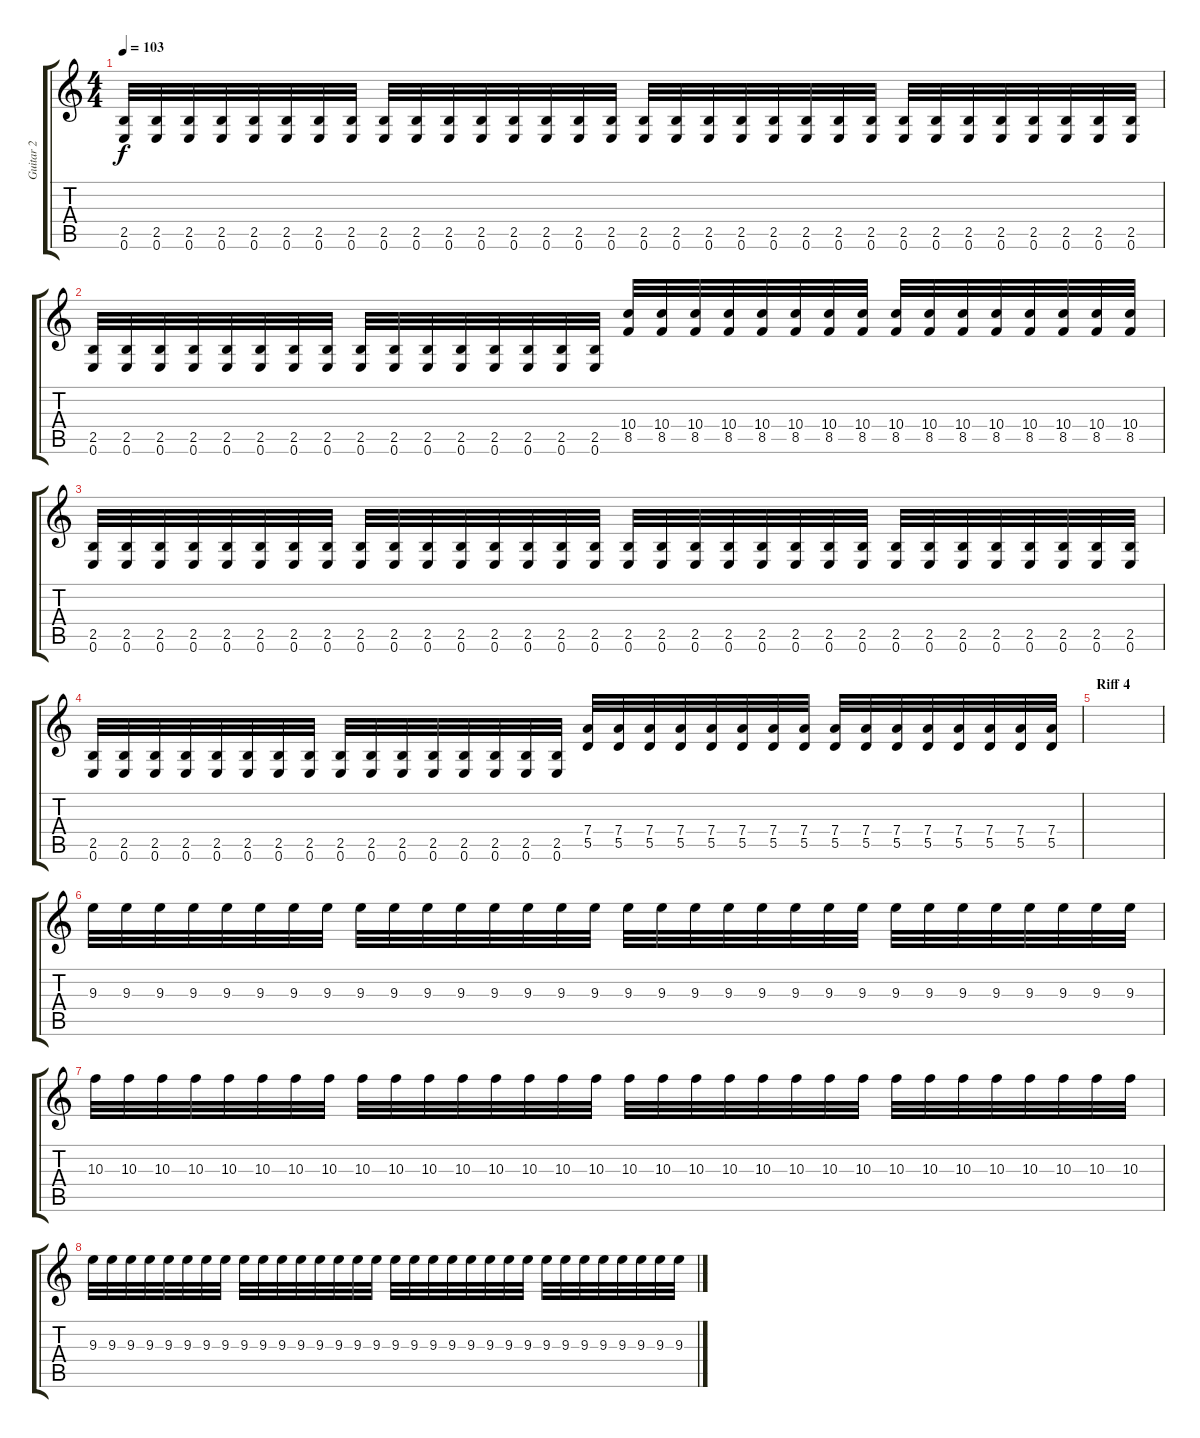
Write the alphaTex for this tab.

\track ("Guitar 2" "Guitar 2") {instrument overdrivenguitar}
\staff {score tabs}
\tuning (E4 B3 G3 D3 A2 E2) {hide}
\ts (4 4)
\tempo 103
\clef g2
\ks c
(2.5 0.6).32{dy f} (2.5 0.6).32 (2.5 0.6).32 (2.5 0.6).32 (2.5 0.6).32 (2.5 0.6).32 (2.5 0.6).32 (2.5 0.6).32 (2.5 0.6).32 (2.5 0.6).32 (2.5 0.6).32 (2.5 0.6).32 (2.5 0.6).32 (2.5 0.6).32 (2.5 0.6).32 (2.5 0.6).32 (2.5 0.6).32 (2.5 0.6).32 (2.5 0.6).32 (2.5 0.6).32 (2.5 0.6).32 (2.5 0.6).32 (2.5 0.6).32 (2.5 0.6).32 (2.5 0.6).32 (2.5 0.6).32 (2.5 0.6).32 (2.5 0.6).32 (2.5 0.6).32 (2.5 0.6).32 (2.5 0.6).32 (2.5 0.6).32 |
(2.5 0.6).32 (2.5 0.6).32 (2.5 0.6).32 (2.5 0.6).32 (2.5 0.6).32 (2.5 0.6).32 (2.5 0.6).32 (2.5 0.6).32 (2.5 0.6).32 (2.5 0.6).32 (2.5 0.6).32 (2.5 0.6).32 (2.5 0.6).32 (2.5 0.6).32 (2.5 0.6).32 (2.5 0.6).32 (10.4 8.5).32 (10.4 8.5).32 (10.4 8.5).32 (10.4 8.5).32 (10.4 8.5).32 (10.4 8.5).32 (10.4 8.5).32 (10.4 8.5).32 (10.4 8.5).32 (10.4 8.5).32 (10.4 8.5).32 (10.4 8.5).32 (10.4 8.5).32 (10.4 8.5).32 (10.4 8.5).32 (10.4 8.5).32 |
(2.5 0.6).32 (2.5 0.6).32 (2.5 0.6).32 (2.5 0.6).32 (2.5 0.6).32 (2.5 0.6).32 (2.5 0.6).32 (2.5 0.6).32 (2.5 0.6).32 (2.5 0.6).32 (2.5 0.6).32 (2.5 0.6).32 (2.5 0.6).32 (2.5 0.6).32 (2.5 0.6).32 (2.5 0.6).32 (2.5 0.6).32 (2.5 0.6).32 (2.5 0.6).32 (2.5 0.6).32 (2.5 0.6).32 (2.5 0.6).32 (2.5 0.6).32 (2.5 0.6).32 (2.5 0.6).32 (2.5 0.6).32 (2.5 0.6).32 (2.5 0.6).32 (2.5 0.6).32 (2.5 0.6).32 (2.5 0.6).32 (2.5 0.6).32 |
(2.5 0.6).32 (2.5 0.6).32 (2.5 0.6).32 (2.5 0.6).32 (2.5 0.6).32 (2.5 0.6).32 (2.5 0.6).32 (2.5 0.6).32 (2.5 0.6).32 (2.5 0.6).32 (2.5 0.6).32 (2.5 0.6).32 (2.5 0.6).32 (2.5 0.6).32 (2.5 0.6).32 (2.5 0.6).32 (7.4 5.5).32 (7.4 5.5).32 (7.4 5.5).32 (7.4 5.5).32 (7.4 5.5).32 (7.4 5.5).32 (7.4 5.5).32 (7.4 5.5).32 (7.4 5.5).32 (7.4 5.5).32 (7.4 5.5).32 (7.4 5.5).32 (7.4 5.5).32 (7.4 5.5).32 (7.4 5.5).32 (7.4 5.5).32 |
\section ("" "Riff 4")
|
9.3.32 9.3.32 9.3.32 9.3.32 9.3.32 9.3.32 9.3.32 9.3.32 9.3.32 9.3.32 9.3.32 9.3.32 9.3.32 9.3.32 9.3.32 9.3.32 9.3.32 9.3.32 9.3.32 9.3.32 9.3.32 9.3.32 9.3.32 9.3.32 9.3.32 9.3.32 9.3.32 9.3.32 9.3.32 9.3.32 9.3.32 9.3.32 |
10.3.32 10.3.32 10.3.32 10.3.32 10.3.32 10.3.32 10.3.32 10.3.32 10.3.32 10.3.32 10.3.32 10.3.32 10.3.32 10.3.32 10.3.32 10.3.32 10.3.32 10.3.32 10.3.32 10.3.32 10.3.32 10.3.32 10.3.32 10.3.32 10.3.32 10.3.32 10.3.32 10.3.32 10.3.32 10.3.32 10.3.32 10.3.32 |
9.3.32 9.3.32 9.3.32 9.3.32 9.3.32 9.3.32 9.3.32 9.3.32 9.3.32 9.3.32 9.3.32 9.3.32 9.3.32 9.3.32 9.3.32 9.3.32 9.3.32 9.3.32 9.3.32 9.3.32 9.3.32 9.3.32 9.3.32 9.3.32 9.3.32 9.3.32 9.3.32 9.3.32 9.3.32 9.3.32 9.3.32 9.3.32
